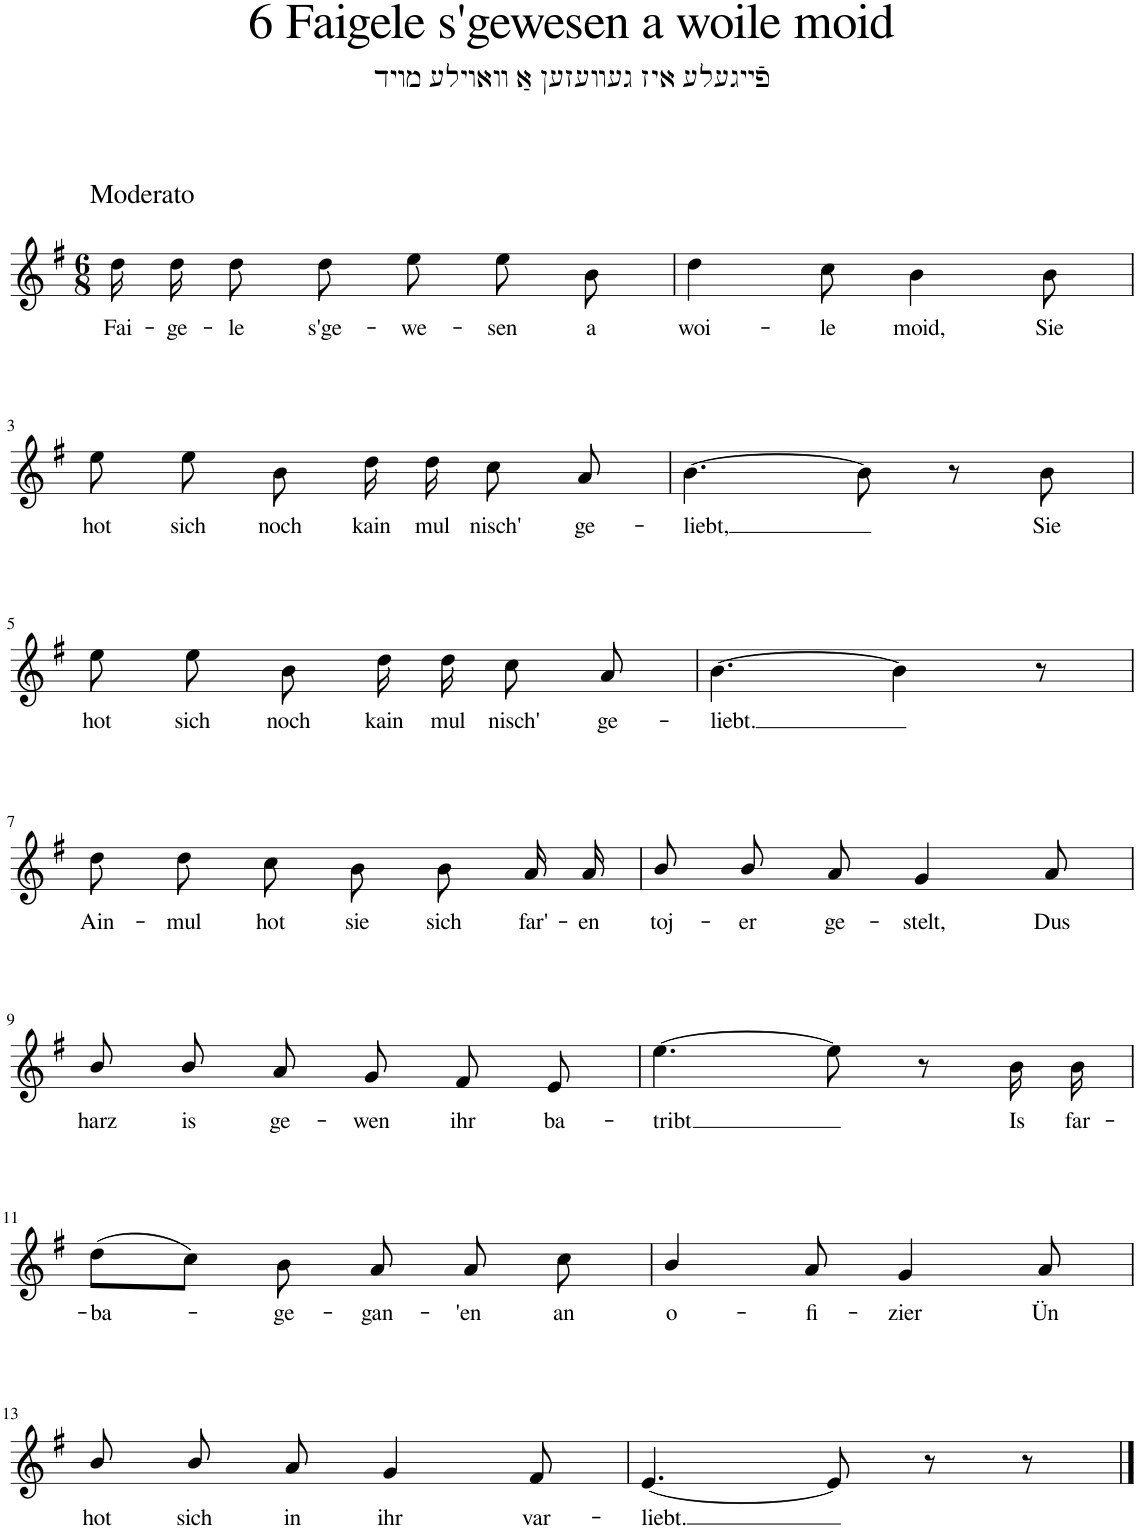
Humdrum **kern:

**kern	**text
*part1	*part1
*staff1	*staff1
*I"Piano	*
*I'Pno.	*
*clefG2	*
*k[f#]	*
*M6/8	*
=1	=1
!LO:TX:a:t=Moderato	!
!	!LO:LY:b
16dd\	Fai-
!	!LO:LY:b
16dd\	-ge-
!	!LO:LY:b
8dd\	-le
!	!LO:LY:b
8dd\	s'ge-
!	!LO:LY:b
8ee\	-we-
!	!LO:LY:b
8ee\	-sen
!	!LO:LY:b
8b\	a
=2	=2
!	!LO:LY:b
4dd\	woi-
!	!LO:LY:b
8cc\	-le
!	!LO:LY:b
4b\	moid,
!	!LO:LY:b
8b\	Sie
!!LO:LB:g=z
=3	=3
!	!LO:LY:b
8ee\	hot
!	!LO:LY:b
8ee\	sich
!	!LO:LY:b
8b\	noch
!	!LO:LY:b
16dd\	kain
!	!LO:LY:b
16dd\	mul
!	!LO:LY:b
8cc\	nisch'
!	!LO:LY:b
8a/	ge-
=4	=4
!	!LO:LY:b
[4.b\	-liebt,
8b\]	.
8r	.
!	!LO:LY:b
8b\	Sie
!!LO:LB:g=z
=5	=5
!	!LO:LY:b
8ee\	hot
!	!LO:LY:b
8ee\	sich
!	!LO:LY:b
8b\	noch
!	!LO:LY:b
16dd\	kain
!	!LO:LY:b
16dd\	mul
!	!LO:LY:b
8cc\	nisch'
!	!LO:LY:b
8a/	ge-
=6	=6
!	!LO:LY:b
[4.b\	-liebt.
4b\]	.
8r	.
!!LO:LB:g=z
=7	=7
!	!LO:LY:b
8dd\	Ain-
!	!LO:LY:b
8dd\	-mul
!	!LO:LY:b
8cc\	hot
!	!LO:LY:b
8b\	sie
!	!LO:LY:b
8b\	sich
!	!LO:LY:b
16a/	far'-
!	!LO:LY:b
16a/	-en
=8	=8
!	!LO:LY:b
8b/	toj-
!	!LO:LY:b
8b/	-er
!	!LO:LY:b
8a/	ge-
!	!LO:LY:b
4g/	-stelt,
!	!LO:LY:b
8a/	Dus
!!LO:LB:g=z
=9	=9
!	!LO:LY:b
8b/	harz
!	!LO:LY:b
8b/	is
!	!LO:LY:b
8a/	ge-
!	!LO:LY:b
8g/	-wen
!	!LO:LY:b
8f#/	ihr
!	!LO:LY:b
8e/	ba-
=10	=10
!	!LO:LY:b
[4.ee\	-tribt
8ee\]	.
8r	.
!	!LO:LY:b
16b\	Is
!	!LO:LY:b
16b\	far-
!!LO:LB:g=z
=11	=11
!	!LO:LY:b
(8dd\L	-ba-
8cc\J)	.
!	!LO:LY:b
8b\	-ge-
!	!LO:LY:b
8a/	-gan-
!	!LO:LY:b
8a/	-'en
!	!LO:LY:b
8cc\	an
=12	=12
!	!LO:LY:b
4b/	o-
!	!LO:LY:b
8a/	-fi-
!	!LO:LY:b
4g/	-zier
!	!LO:LY:b
8a/	Ün
!!LO:LB:g=z
=13	=13
!	!LO:LY:b
8b/	hot
!	!LO:LY:b
8b/	sich
!	!LO:LY:b
8a/	in
!	!LO:LY:b
4g/	ihr
!	!LO:LY:b
8f#/	var-
=14	=14
!	!LO:LY:b
[4.e/	-liebt.
8e/]	.
8r	.
8r	.
==	==
*-	*-
